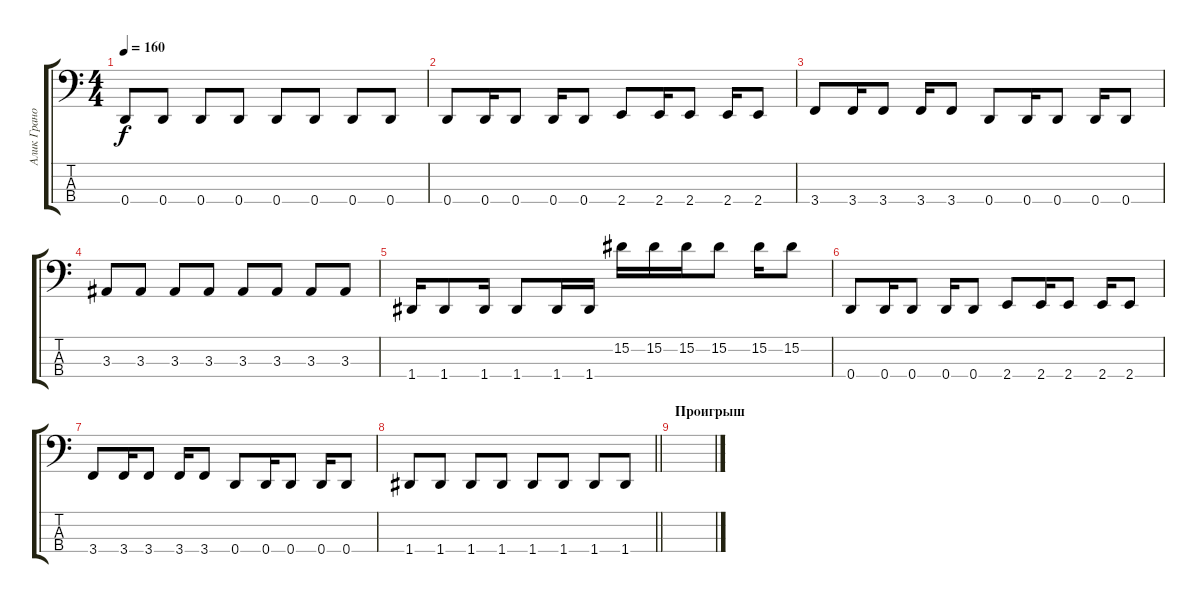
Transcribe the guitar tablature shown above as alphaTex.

\track ("Алик Грановский" "Алик Грано") {instrument electricbassfinger}
\staff {score tabs}
\tuning (F2 C2 G1 D1) {hide}
\ts (4 4)
\tempo 160
\clef f4
\ks c
0.4.8{dy f} 0.4.8 0.4.8 0.4.8 0.4.8 0.4.8 0.4.8 0.4.8 |
0.4.8 0.4.16 0.4.8 0.4.16 0.4.8 2.4.8 2.4.16 2.4.8 2.4.16 2.4.8 |
3.4.8 3.4.16 3.4.8 3.4.16 3.4.8 0.4.8 0.4.16 0.4.8 0.4.16 0.4.8 |
3.3.8 3.3.8 3.3.8 3.3.8 3.3.8 3.3.8 3.3.8 3.3.8 |
1.4.16 1.4.8 1.4.16 1.4.8 1.4.16 1.4.16 15.2.16 15.2.16 15.2.16 15.2.8 15.2.16 15.2.8 |
0.4.8 0.4.16 0.4.8 0.4.16 0.4.8 2.4.8 2.4.16 2.4.8 2.4.16 2.4.8 |
3.4.8 3.4.16 3.4.8 3.4.16 3.4.8 0.4.8 0.4.16 0.4.8 0.4.16 0.4.8 |
\barLineRight lightlight
1.4.8 1.4.8 1.4.8 1.4.8 1.4.8 1.4.8 1.4.8 1.4.8 |
\section ("" "Проигрыш")
